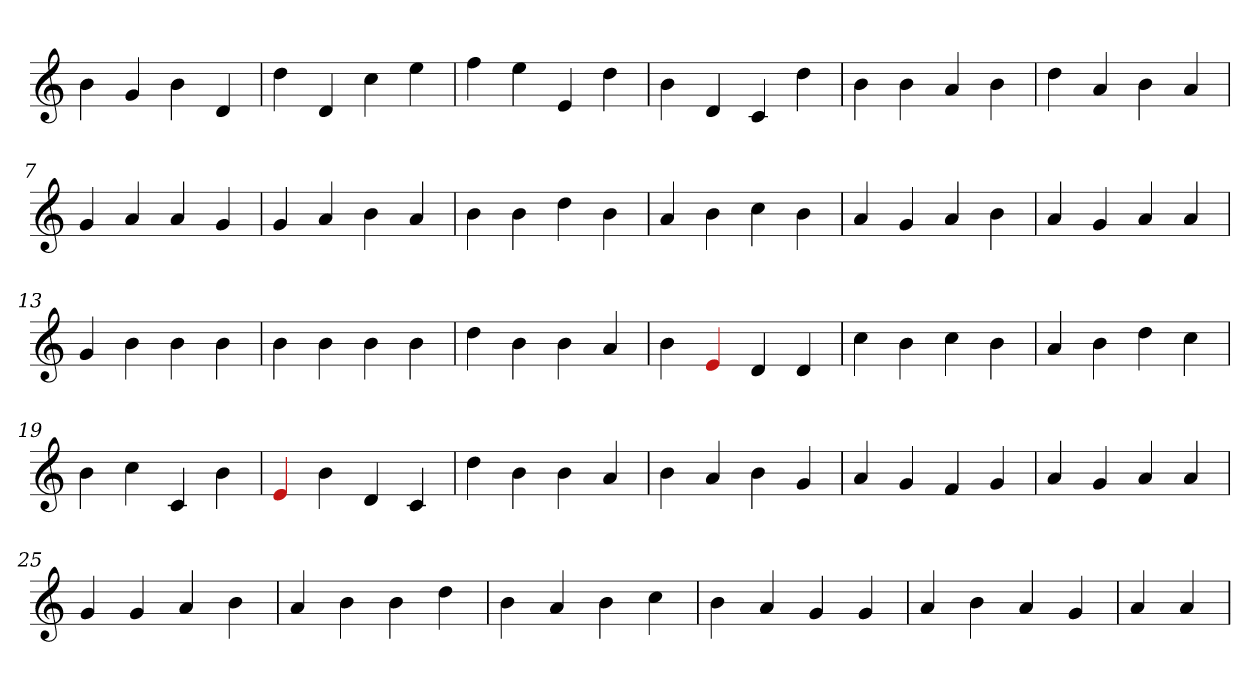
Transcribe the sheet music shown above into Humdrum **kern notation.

**kern
*part1
*staff1
*clefG2
=1
4b
4g
4b
4d
=2
4dd
4d
4cc
4ee
=3
4ff
4ee
4e
4dd
=4
4b
4d
4c
4dd
=5
4b
4b
4a
4b
=6
4dd
4a
4b
4a
=7
4g
4a
4a
4g
=8
4g
4a
4b
4a
=9
4b
4b
4dd
4b
=10
4a
4b
4cc
4b
=11
4a
4g
4a
4b
=12
4a
4g
4a
4a
=13
4g
4b
4b
4b
=14
4b
4b
4b
4b
=15
4dd
4b
4b
4a
=16
4b
4Re
4d
4d
=17
4cc
4b
4cc
4b
=18
4a
4b
4dd
4cc
=19
4b
4cc
4c
4b
=20
4Re
4b
4d
4c
=21
4dd
4b
4b
4a
=22
4b
4a
4b
4g
=23
4a
4g
4f
4g
=24
4a
4g
4a
4a
=25
4g
4g
4a
4b
=26
4a
4b
4b
4dd
=27
4b
4a
4b
4cc
=28
4b
4a
4g
4g
=29
4a
4b
4a
4g
=30
4a
4a
=
*-
